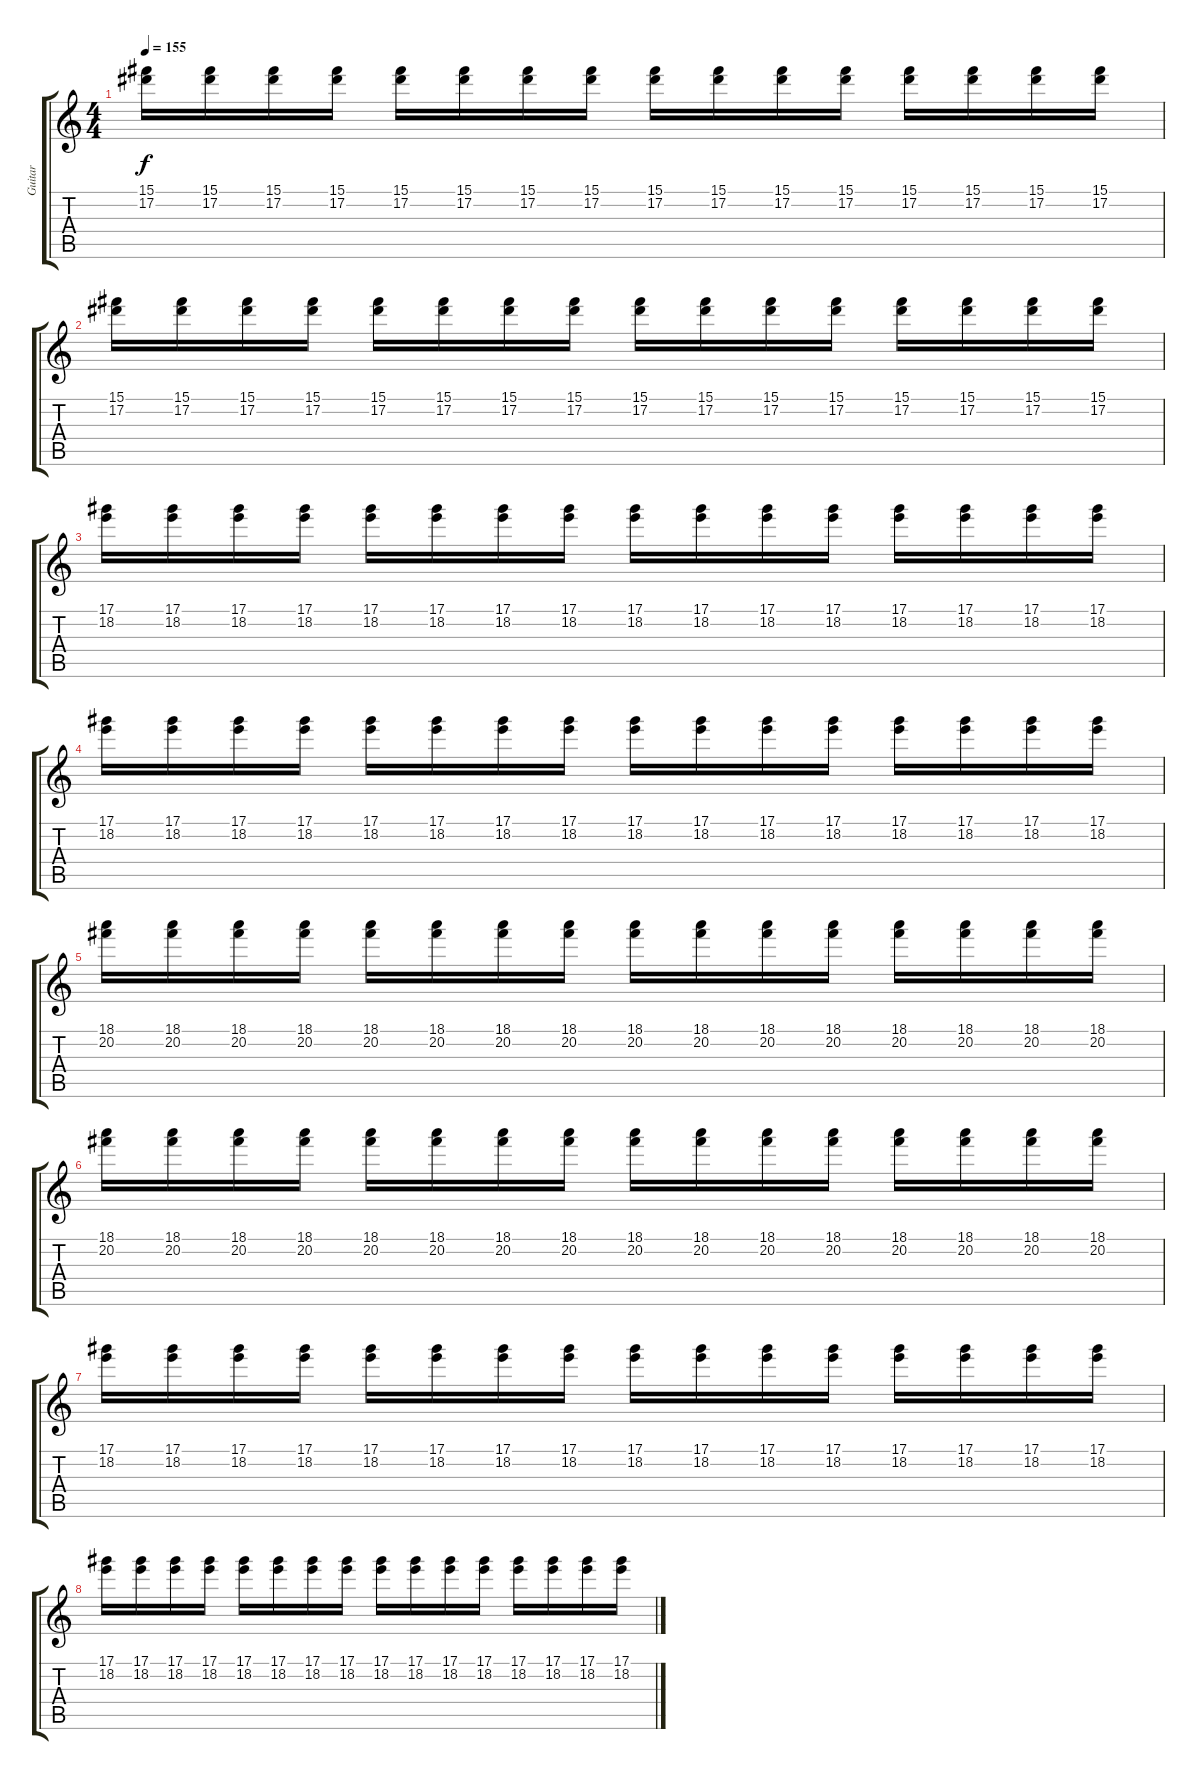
\track ("Guitar" "Guitar") {instrument acousticguitarsteel}
\staff {score tabs}
\tuning (Eb4 Bb3 Gb3 Db3 Ab2 Db2) {hide}
\ts (4 4)
\tempo 155
\clef g2
\ks c
(15.1 17.2).16{dy f} (15.1 17.2).16 (15.1 17.2).16 (15.1 17.2).16 (15.1 17.2).16 (15.1 17.2).16 (15.1 17.2).16 (15.1 17.2).16 (15.1 17.2).16 (15.1 17.2).16 (15.1 17.2).16 (15.1 17.2).16 (15.1 17.2).16 (15.1 17.2).16 (15.1 17.2).16 (15.1 17.2).16 |
(15.1 17.2).16 (15.1 17.2).16 (15.1 17.2).16 (15.1 17.2).16 (15.1 17.2).16 (15.1 17.2).16 (15.1 17.2).16 (15.1 17.2).16 (15.1 17.2).16 (15.1 17.2).16 (15.1 17.2).16 (15.1 17.2).16 (15.1 17.2).16 (15.1 17.2).16 (15.1 17.2).16 (15.1 17.2).16 |
(17.1 18.2).16 (17.1 18.2).16 (17.1 18.2).16 (17.1 18.2).16 (17.1 18.2).16 (17.1 18.2).16 (17.1 18.2).16 (17.1 18.2).16 (17.1 18.2).16 (17.1 18.2).16 (17.1 18.2).16 (17.1 18.2).16 (17.1 18.2).16 (17.1 18.2).16 (17.1 18.2).16 (17.1 18.2).16 |
(17.1 18.2).16 (17.1 18.2).16 (17.1 18.2).16 (17.1 18.2).16 (17.1 18.2).16 (17.1 18.2).16 (17.1 18.2).16 (17.1 18.2).16 (17.1 18.2).16 (17.1 18.2).16 (17.1 18.2).16 (17.1 18.2).16 (17.1 18.2).16 (17.1 18.2).16 (17.1 18.2).16 (17.1 18.2).16 |
(18.1 20.2).16 (18.1 20.2).16 (18.1 20.2).16 (18.1 20.2).16 (18.1 20.2).16 (18.1 20.2).16 (18.1 20.2).16 (18.1 20.2).16 (18.1 20.2).16 (18.1 20.2).16 (18.1 20.2).16 (18.1 20.2).16 (18.1 20.2).16 (18.1 20.2).16 (18.1 20.2).16 (18.1 20.2).16 |
(18.1 20.2).16 (18.1 20.2).16 (18.1 20.2).16 (18.1 20.2).16 (18.1 20.2).16 (18.1 20.2).16 (18.1 20.2).16 (18.1 20.2).16 (18.1 20.2).16 (18.1 20.2).16 (18.1 20.2).16 (18.1 20.2).16 (18.1 20.2).16 (18.1 20.2).16 (18.1 20.2).16 (18.1 20.2).16 |
(17.1 18.2).16 (17.1 18.2).16 (17.1 18.2).16 (17.1 18.2).16 (17.1 18.2).16 (17.1 18.2).16 (17.1 18.2).16 (17.1 18.2).16 (17.1 18.2).16 (17.1 18.2).16 (17.1 18.2).16 (17.1 18.2).16 (17.1 18.2).16 (17.1 18.2).16 (17.1 18.2).16 (17.1 18.2).16 |
(17.1 18.2).16 (17.1 18.2).16 (17.1 18.2).16 (17.1 18.2).16 (17.1 18.2).16 (17.1 18.2).16 (17.1 18.2).16 (17.1 18.2).16 (17.1 18.2).16 (17.1 18.2).16 (17.1 18.2).16 (17.1 18.2).16 (17.1 18.2).16 (17.1 18.2).16 (17.1 18.2).16 (17.1 18.2).16
